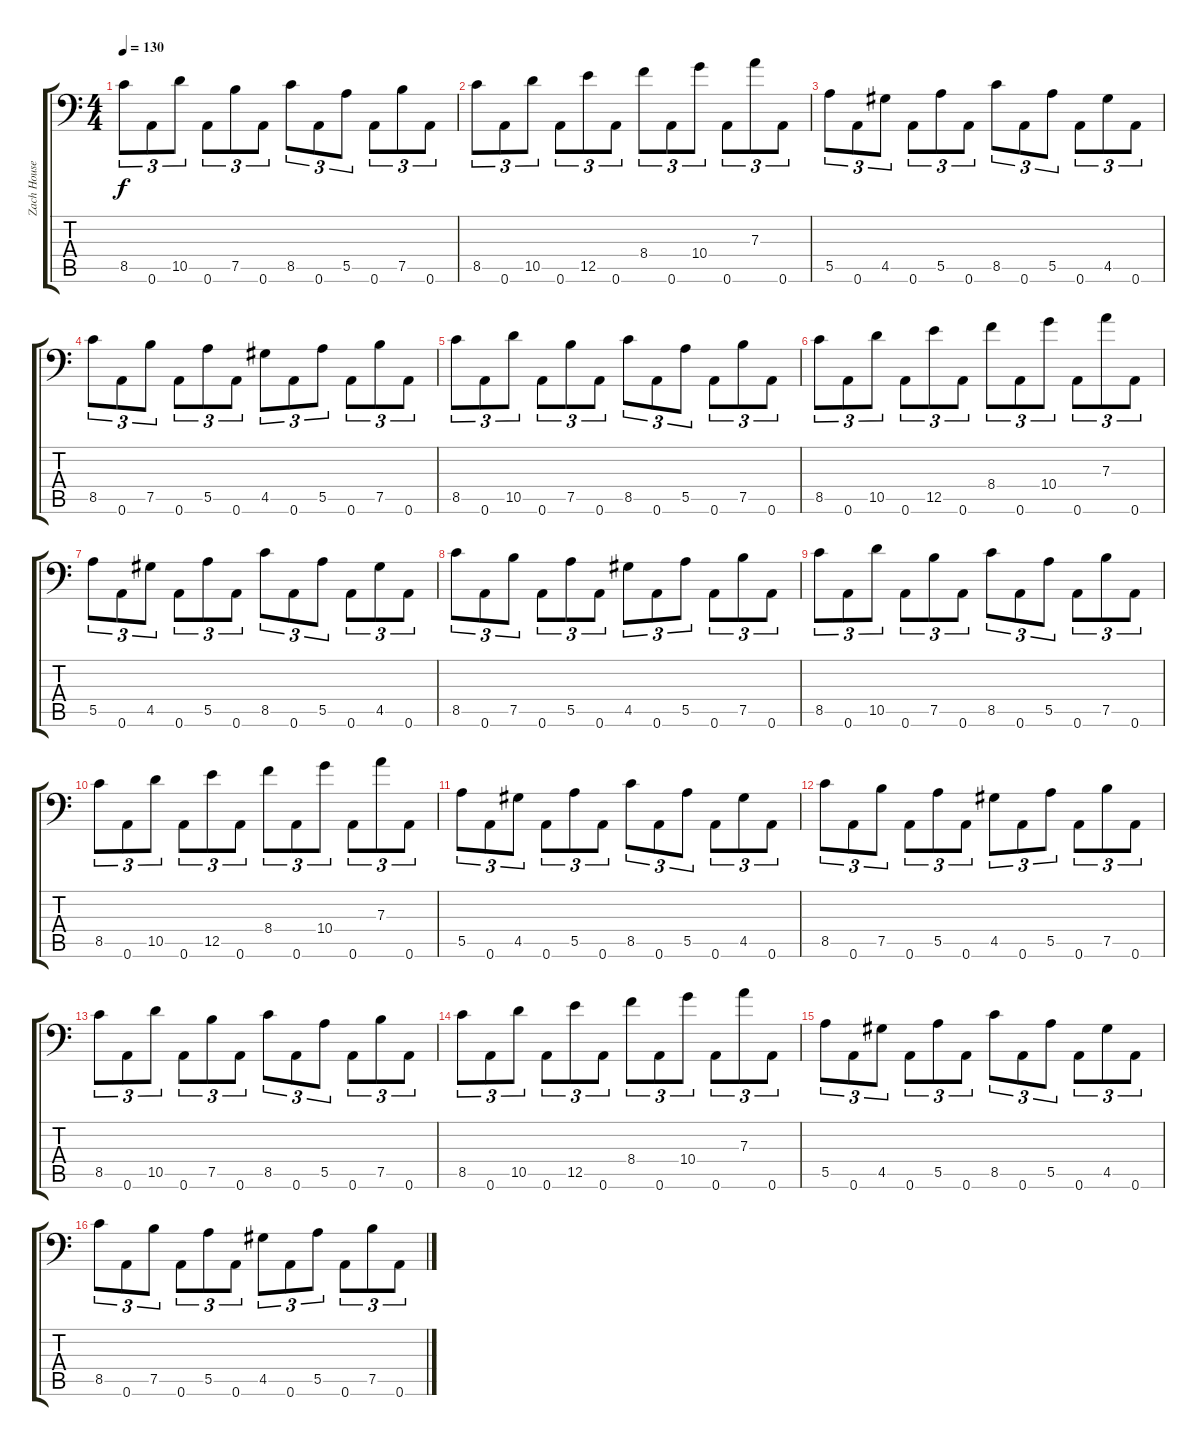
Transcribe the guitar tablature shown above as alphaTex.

\track ("Zach Householder" "Zach House") {instrument distortionguitar}
\staff {score tabs}
\tuning (B3 Gb3 D3 A2 E2 A1) {hide}
\ts (4 4)
\tempo 130
\clef f4
\ks c
8.5.8{tu (3 2) dy f} 0.6.8{tu (3 2)} 10.5.8{tu (3 2)} 0.6.8{tu (3 2)} 7.5.8{tu (3 2)} 0.6.8{tu (3 2)} 8.5.8{tu (3 2)} 0.6.8{tu (3 2)} 5.5.8{tu (3 2)} 0.6.8{tu (3 2)} 7.5.8{tu (3 2)} 0.6.8{tu (3 2)} |
8.5.8{tu (3 2)} 0.6.8{tu (3 2)} 10.5.8{tu (3 2)} 0.6.8{tu (3 2)} 12.5.8{tu (3 2)} 0.6.8{tu (3 2)} 8.4.8{tu (3 2)} 0.6.8{tu (3 2)} 10.4.8{tu (3 2)} 0.6.8{tu (3 2)} 7.3.8{tu (3 2)} 0.6.8{tu (3 2)} |
5.5.8{tu (3 2)} 0.6.8{tu (3 2)} 4.5.8{tu (3 2)} 0.6.8{tu (3 2)} 5.5.8{tu (3 2)} 0.6.8{tu (3 2)} 8.5.8{tu (3 2)} 0.6.8{tu (3 2)} 5.5.8{tu (3 2)} 0.6.8{tu (3 2)} 4.5.8{tu (3 2)} 0.6.8{tu (3 2)} |
8.5.8{tu (3 2)} 0.6.8{tu (3 2)} 7.5.8{tu (3 2)} 0.6.8{tu (3 2)} 5.5.8{tu (3 2)} 0.6.8{tu (3 2)} 4.5.8{tu (3 2)} 0.6.8{tu (3 2)} 5.5.8{tu (3 2)} 0.6.8{tu (3 2)} 7.5.8{tu (3 2)} 0.6.8{tu (3 2)} |
8.5.8{tu (3 2)} 0.6.8{tu (3 2)} 10.5.8{tu (3 2)} 0.6.8{tu (3 2)} 7.5.8{tu (3 2)} 0.6.8{tu (3 2)} 8.5.8{tu (3 2)} 0.6.8{tu (3 2)} 5.5.8{tu (3 2)} 0.6.8{tu (3 2)} 7.5.8{tu (3 2)} 0.6.8{tu (3 2)} |
8.5.8{tu (3 2)} 0.6.8{tu (3 2)} 10.5.8{tu (3 2)} 0.6.8{tu (3 2)} 12.5.8{tu (3 2)} 0.6.8{tu (3 2)} 8.4.8{tu (3 2)} 0.6.8{tu (3 2)} 10.4.8{tu (3 2)} 0.6.8{tu (3 2)} 7.3.8{tu (3 2)} 0.6.8{tu (3 2)} |
5.5.8{tu (3 2)} 0.6.8{tu (3 2)} 4.5.8{tu (3 2)} 0.6.8{tu (3 2)} 5.5.8{tu (3 2)} 0.6.8{tu (3 2)} 8.5.8{tu (3 2)} 0.6.8{tu (3 2)} 5.5.8{tu (3 2)} 0.6.8{tu (3 2)} 4.5.8{tu (3 2)} 0.6.8{tu (3 2)} |
8.5.8{tu (3 2)} 0.6.8{tu (3 2)} 7.5.8{tu (3 2)} 0.6.8{tu (3 2)} 5.5.8{tu (3 2)} 0.6.8{tu (3 2)} 4.5.8{tu (3 2)} 0.6.8{tu (3 2)} 5.5.8{tu (3 2)} 0.6.8{tu (3 2)} 7.5.8{tu (3 2)} 0.6.8{tu (3 2)} |
8.5.8{tu (3 2)} 0.6.8{tu (3 2)} 10.5.8{tu (3 2)} 0.6.8{tu (3 2)} 7.5.8{tu (3 2)} 0.6.8{tu (3 2)} 8.5.8{tu (3 2)} 0.6.8{tu (3 2)} 5.5.8{tu (3 2)} 0.6.8{tu (3 2)} 7.5.8{tu (3 2)} 0.6.8{tu (3 2)} |
8.5.8{tu (3 2)} 0.6.8{tu (3 2)} 10.5.8{tu (3 2)} 0.6.8{tu (3 2)} 12.5.8{tu (3 2)} 0.6.8{tu (3 2)} 8.4.8{tu (3 2)} 0.6.8{tu (3 2)} 10.4.8{tu (3 2)} 0.6.8{tu (3 2)} 7.3.8{tu (3 2)} 0.6.8{tu (3 2)} |
5.5.8{tu (3 2) volume 12} 0.6.8{tu (3 2)} 4.5.8{tu (3 2)} 0.6.8{tu (3 2)} 5.5.8{tu (3 2)} 0.6.8{tu (3 2)} 8.5.8{tu (3 2)} 0.6.8{tu (3 2)} 5.5.8{tu (3 2)} 0.6.8{tu (3 2)} 4.5.8{tu (3 2)} 0.6.8{tu (3 2)} |
8.5.8{tu (3 2)} 0.6.8{tu (3 2)} 7.5.8{tu (3 2)} 0.6.8{tu (3 2)} 5.5.8{tu (3 2)} 0.6.8{tu (3 2)} 4.5.8{tu (3 2)} 0.6.8{tu (3 2)} 5.5.8{tu (3 2)} 0.6.8{tu (3 2)} 7.5.8{tu (3 2)} 0.6.8{tu (3 2)} |
8.5.8{tu (3 2)} 0.6.8{tu (3 2)} 10.5.8{tu (3 2)} 0.6.8{tu (3 2)} 7.5.8{tu (3 2)} 0.6.8{tu (3 2)} 8.5.8{tu (3 2)} 0.6.8{tu (3 2)} 5.5.8{tu (3 2)} 0.6.8{tu (3 2)} 7.5.8{tu (3 2)} 0.6.8{tu (3 2)} |
8.5.8{tu (3 2)} 0.6.8{tu (3 2)} 10.5.8{tu (3 2)} 0.6.8{tu (3 2)} 12.5.8{tu (3 2)} 0.6.8{tu (3 2)} 8.4.8{tu (3 2)} 0.6.8{tu (3 2)} 10.4.8{tu (3 2)} 0.6.8{tu (3 2)} 7.3.8{tu (3 2)} 0.6.8{tu (3 2)} |
5.5.8{tu (3 2) volume 8} 0.6.8{tu (3 2)} 4.5.8{tu (3 2)} 0.6.8{tu (3 2)} 5.5.8{tu (3 2)} 0.6.8{tu (3 2)} 8.5.8{tu (3 2)} 0.6.8{tu (3 2)} 5.5.8{tu (3 2)} 0.6.8{tu (3 2)} 4.5.8{tu (3 2)} 0.6.8{tu (3 2)} |
8.5.8{tu (3 2)} 0.6.8{tu (3 2)} 7.5.8{tu (3 2)} 0.6.8{tu (3 2)} 5.5.8{tu (3 2)} 0.6.8{tu (3 2)} 4.5.8{tu (3 2)} 0.6.8{tu (3 2)} 5.5.8{tu (3 2)} 0.6.8{tu (3 2)} 7.5.8{tu (3 2)} 0.6.8{tu (3 2)}
